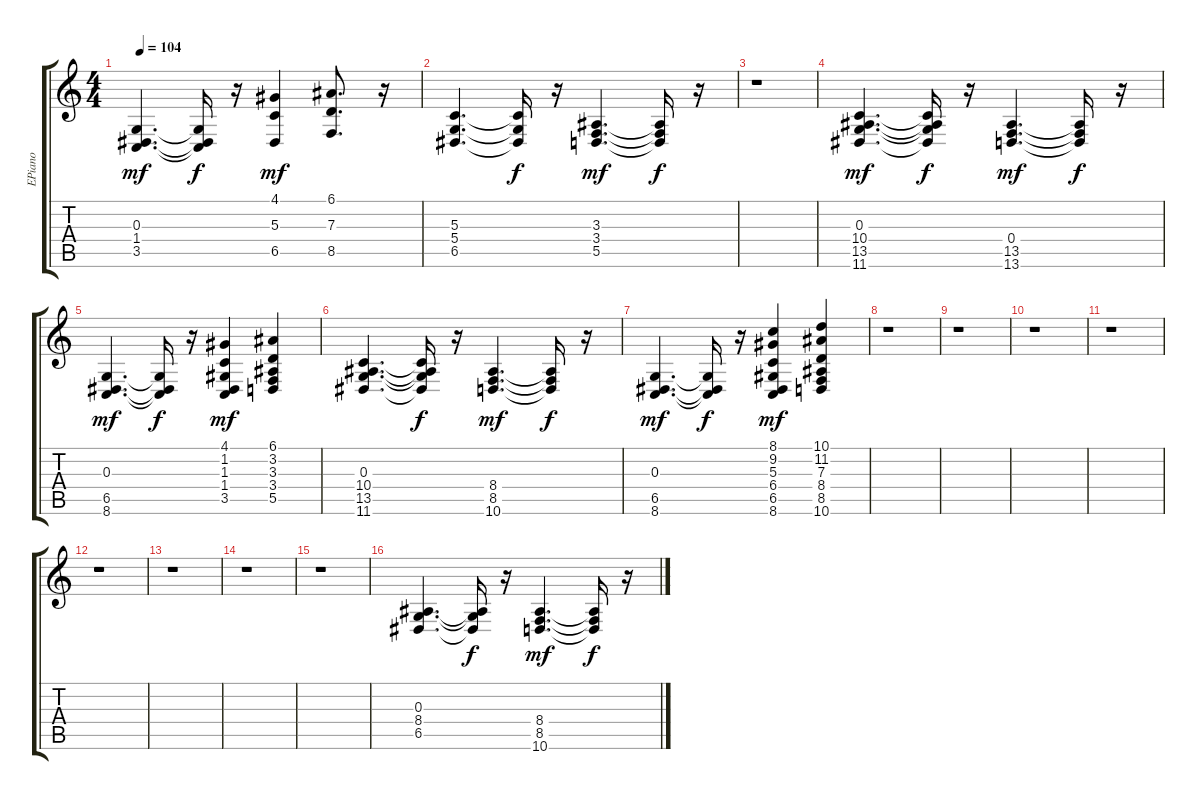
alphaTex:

\track ("EPiano       " "EPiano    ") {instrument electricpiano2}
\staff {score tabs}
\tuning (E4 B3 G3 D3 A2 E2) {hide}
\ts (4 4)
\tempo 104
\clef g2
\ks c
(0.3 1.4 3.5).4{d dy mf} (0.3{t} 1.4{t} 3.5{t}).16{dy f} r.16 (4.1 5.3 6.5).4{dy mf} (6.1 7.3 8.5).8{d} r.16 |
(5.3 5.4 6.5).4{d} (5.3{t} 5.4{t} 6.5{t}).16{dy f} r.16 (3.3 3.4 5.5).4{d dy mf} (3.3{t} 3.4{t} 5.5{t}).16{dy f} r.16 |
r.1 |
(0.3 10.4 13.5 11.6).4{d dy mf} (0.3{t} 10.4{t} 13.5{t} 11.6{t}).16{dy f} r.16 (0.4 13.5 13.6).4{d dy mf} (0.4{t} 13.5{t} 13.6{t}).16{dy f} r.16 |
(0.3 6.5 8.6).4{d dy mf} (0.3{t} 6.5{t} 8.6{t}).16{dy f} r.16 (4.1 1.2 1.3 1.4 3.5).4{dy mf} (6.1 3.2 3.3 3.4 5.5).4 |
(0.3 10.4 13.5 11.6).4{d} (0.3{t} 10.4{t} 13.5{t} 11.6{t}).16{dy f} r.16 (8.4 8.5 10.6).4{d dy mf} (8.4{t} 8.5{t} 10.6{t}).16{dy f} r.16 |
(0.3 6.5 8.6).4{d dy mf} (0.3{t} 6.5{t} 8.6{t}).16{dy f} r.16 (8.1 9.2 5.3 6.4 6.5 8.6).4{dy mf} (10.1 11.2 7.3 8.4 8.5 10.6).4 |
r.1 |
r.1 |
r.1 |
r.1 |
r.1 |
r.1 |
r.1 |
r.1 |
(0.3 8.4 6.5).4{d} (0.3{t} 8.4{t} 6.5{t}).16{dy f} r.16 (8.4 8.5 10.6).4{d dy mf} (8.4{t} 8.5{t} 10.6{t}).16{dy f} r.16
